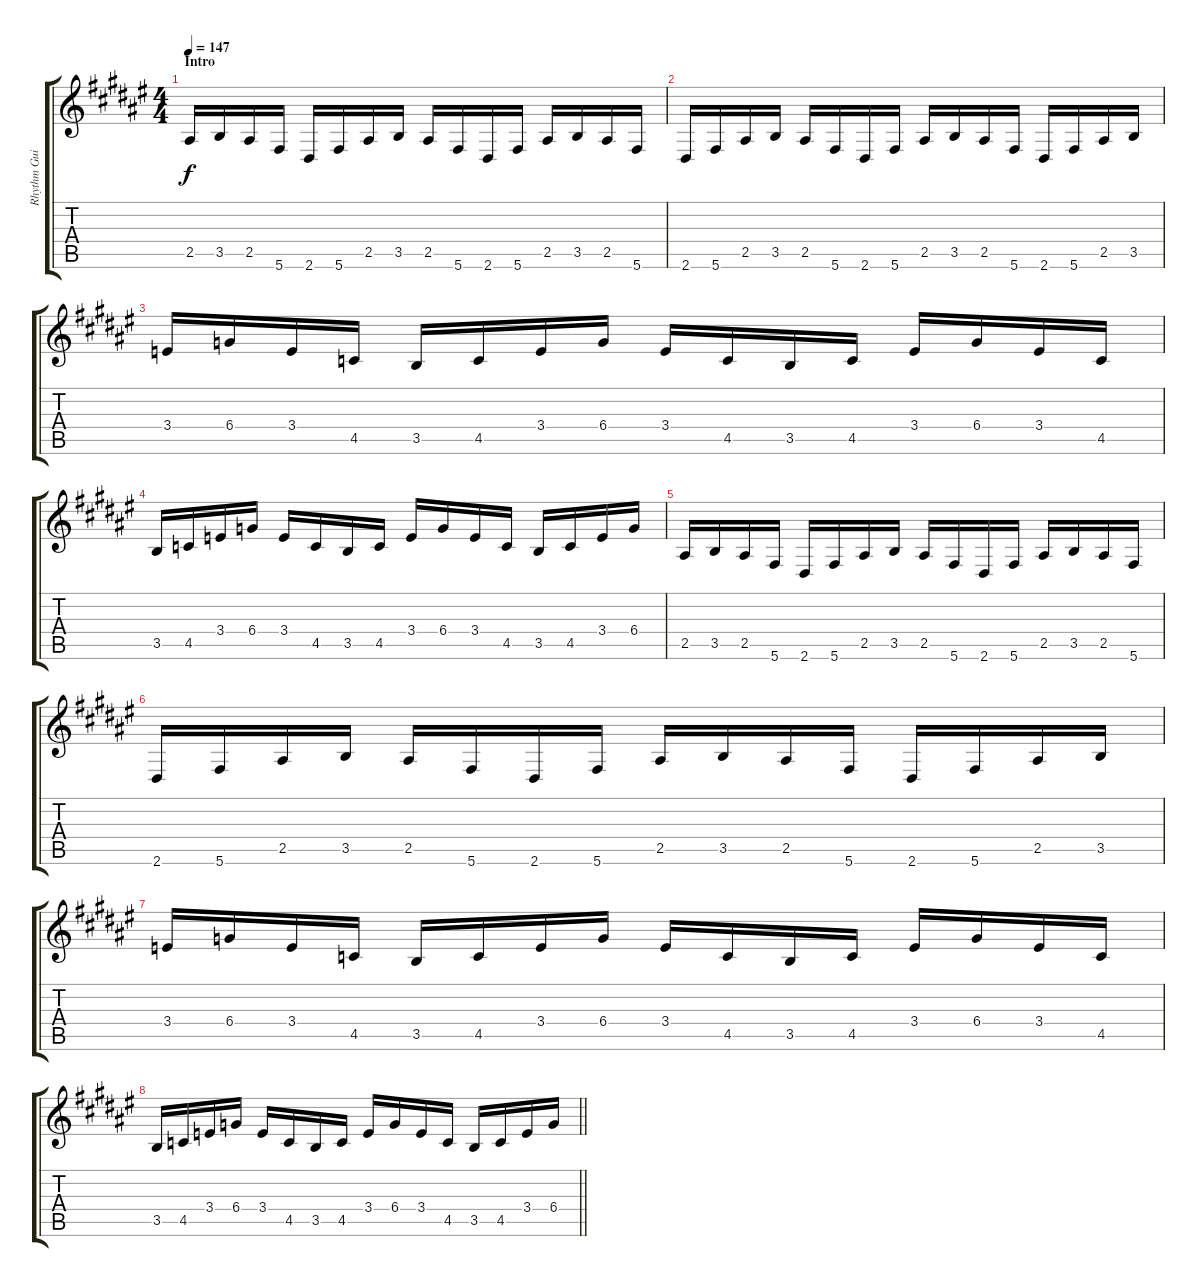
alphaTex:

\track ("Rhythm Guitar" "Rhythm Gui") {instrument distortionguitar}
\staff {score tabs}
\tuning (Eb4 Bb3 Gb3 Db3 Ab2 Db2) {hide}
\ts (4 4)
\section ("" "Intro")
\tempo 147
\clef g2
\ks d#minor
2.5.16{dy f instrument distortionguitar} 3.5.16 2.5.16 5.6.16 2.6.16 5.6.16 2.5.16 3.5.16 2.5.16 5.6.16 2.6.16 5.6.16 2.5.16 3.5.16 2.5.16 5.6.16 |
2.6.16 5.6.16 2.5.16 3.5.16 2.5.16 5.6.16 2.6.16 5.6.16 2.5.16 3.5.16 2.5.16 5.6.16 2.6.16 5.6.16 2.5.16 3.5.16 |
3.4.16 6.4.16 3.4.16 4.5.16 3.5.16 4.5.16 3.4.16 6.4.16 3.4.16 4.5.16 3.5.16 4.5.16 3.4.16 6.4.16 3.4.16 4.5.16 |
3.5.16 4.5.16 3.4.16 6.4.16 3.4.16 4.5.16 3.5.16 4.5.16 3.4.16 6.4.16 3.4.16 4.5.16 3.5.16 4.5.16 3.4.16 6.4.16 |
2.5.16 3.5.16 2.5.16 5.6.16 2.6.16 5.6.16 2.5.16 3.5.16 2.5.16 5.6.16 2.6.16 5.6.16 2.5.16 3.5.16 2.5.16 5.6.16 |
2.6.16 5.6.16 2.5.16 3.5.16 2.5.16 5.6.16 2.6.16 5.6.16 2.5.16 3.5.16 2.5.16 5.6.16 2.6.16 5.6.16 2.5.16 3.5.16 |
3.4.16 6.4.16 3.4.16 4.5.16 3.5.16 4.5.16 3.4.16 6.4.16 3.4.16 4.5.16 3.5.16 4.5.16 3.4.16 6.4.16 3.4.16 4.5.16 |
\barLineRight lightlight
3.5.16 4.5.16 3.4.16 6.4.16 3.4.16 4.5.16 3.5.16 4.5.16 3.4.16 6.4.16 3.4.16 4.5.16 3.5.16 4.5.16 3.4.16 6.4.16
